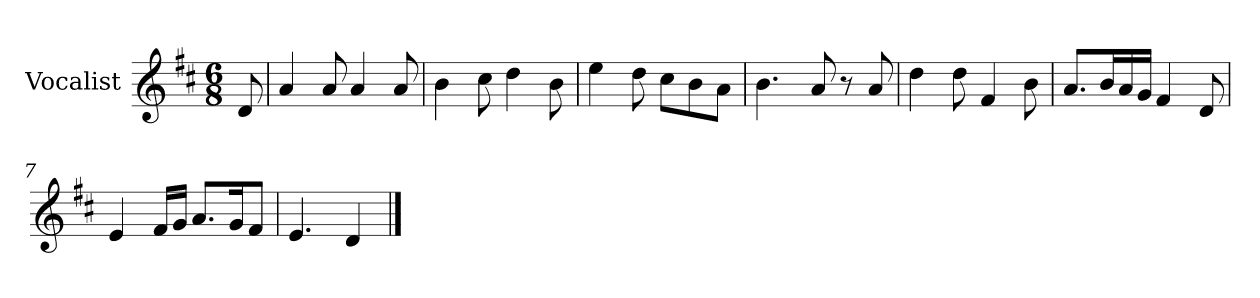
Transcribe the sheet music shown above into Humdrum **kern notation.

**kern
*part1
*staff1
*I"Vocalist
*k[f#c#]
*D:
*M6/8
=
8d
=1
4a
8a
4a
8a
=2
4b
8cc#
4dd
8b
=3
4ee
8dd
8cc#L
8b
8aJ
=4
4.b
8a
8r
8a
=5
4dd
8dd
4f#
8b
=6
8.aL
16bL
16a
16gJJ
4f#
8d
=7
4e
16f#LL
16gJJ
8.aL
16gK
8f#J
=8
4.e
4d
==
*-
